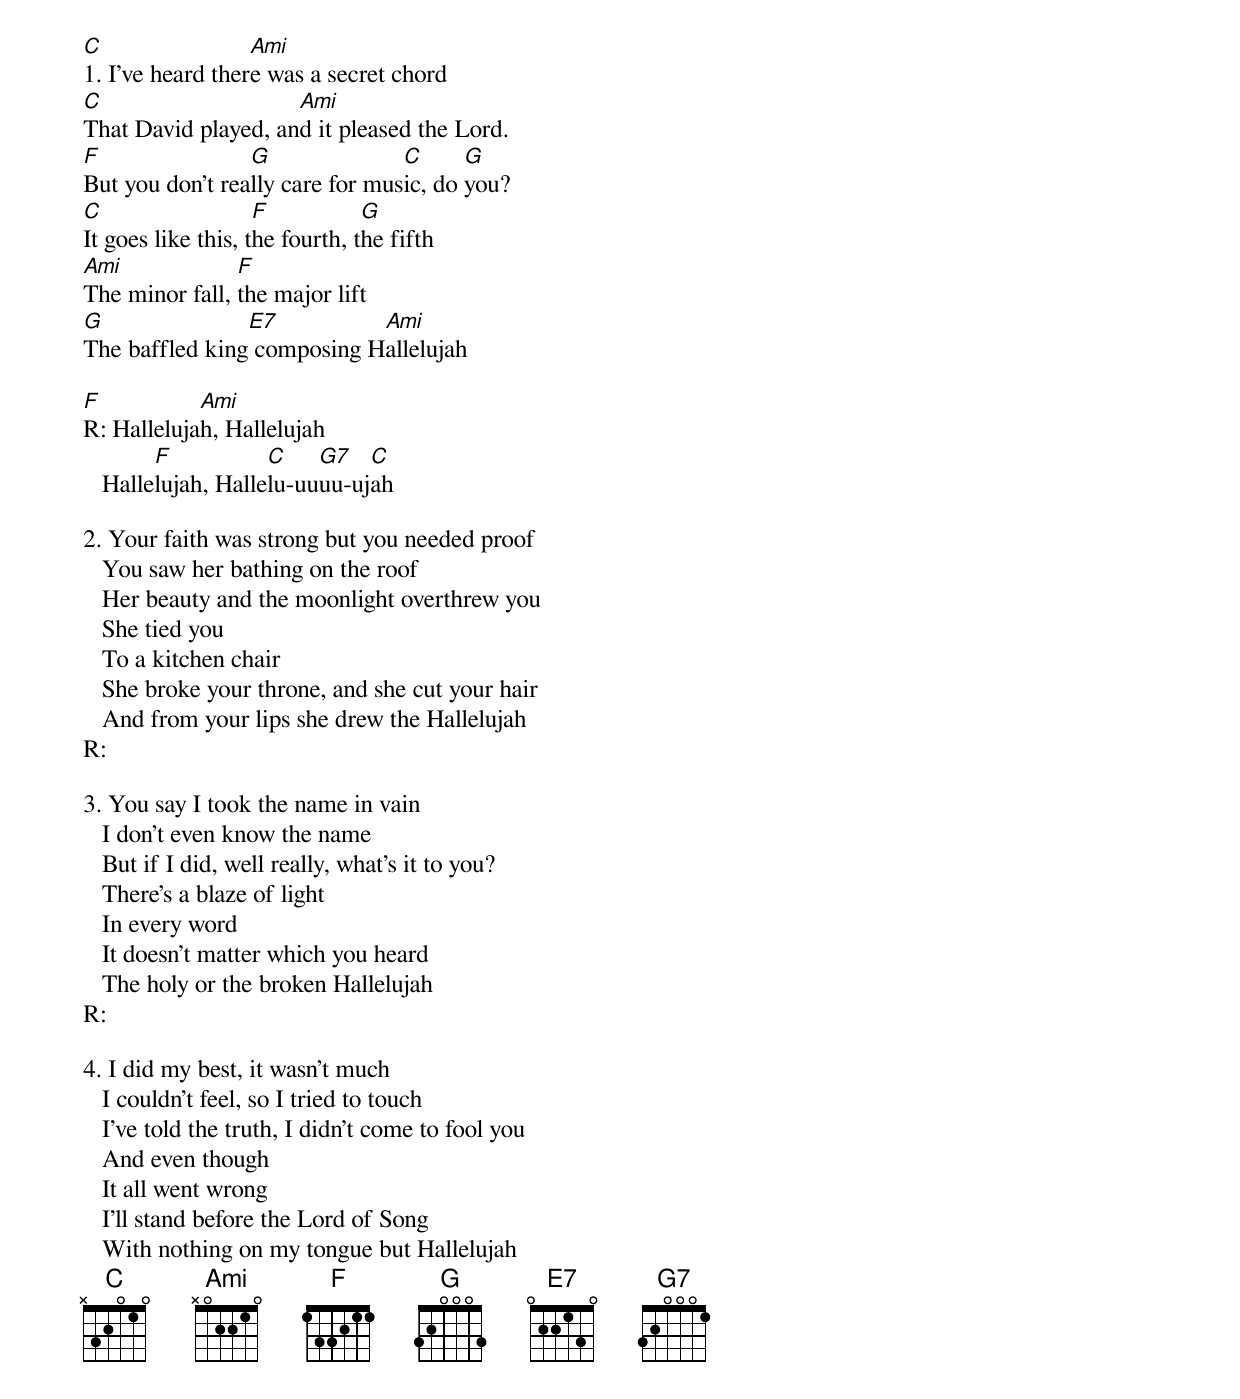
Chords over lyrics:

C                 Ami
1. I've heard there was a secret chord
C                    Ami
That David played, and it pleased the Lord.
F                G               C      G
But you don't really care for music, do you?
C                   F           G
It goes like this, the fourth, the fifth
Ami             F
The minor fall, the major lift
G               E7          Ami
The baffled king composing Hallelujah

F           Ami
R: Hallelujah, Hallelujah
        F           C    G7   C
   Hallelujah, Hallelu-uuuu-ujah

2. Your faith was strong but you needed proof
   You saw her bathing on the roof
   Her beauty and the moonlight overthrew you
   She tied you
   To a kitchen chair
   She broke your throne, and she cut your hair
   And from your lips she drew the Hallelujah
R:

3. You say I took the name in vain
   I don't even know the name
   But if I did, well really, what's it to you?
   There's a blaze of light
   In every word
   It doesn't matter which you heard
   The holy or the broken Hallelujah
R:

4. I did my best, it wasn't much
   I couldn't feel, so I tried to touch
   I've told the truth, I didn't come to fool you
   And even though
   It all went wrong
   I'll stand before the Lord of Song
   With nothing on my tongue but Hallelujah
